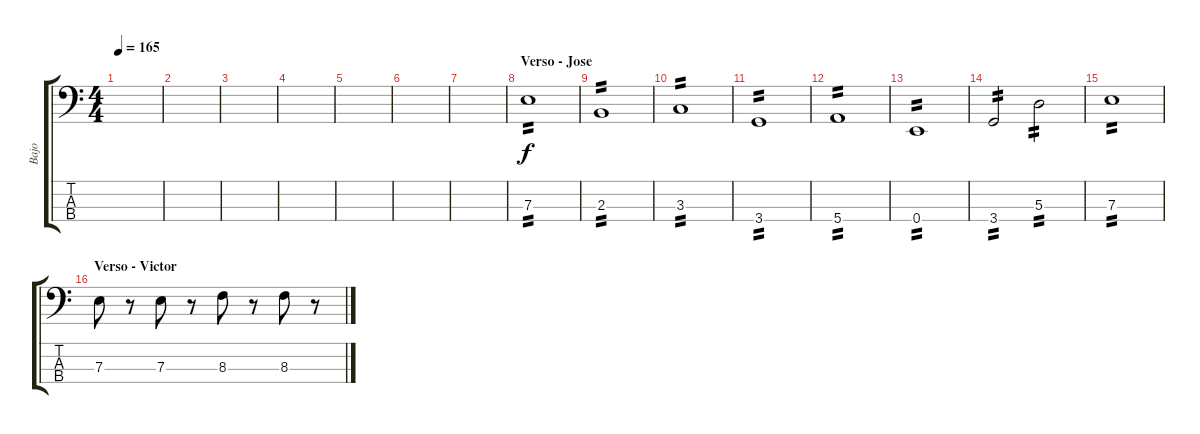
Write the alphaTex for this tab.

\track ("Bajo" "Bajo") {instrument electricbassfinger}
\staff {score tabs}
\tuning (G2 D2 A1 E1) {hide}
\ts (4 4)
\tempo 165
\clef f4
\ks c
|
|
|
|
|
|
|
\section ("" "Verso - Jose")
7.3.1{tp 2} |
2.3.1{tp 2} |
3.3.1{tp 2} |
3.4.1{tp 2} |
5.4.1{tp 2} |
0.4.1{tp 2} |
3.4.2{tp 2} 5.3.2{tp 2} |
7.3.1{tp 2} |
\section ("" "Verso - Victor")
7.3.8 r.8 7.3.8 r.8 8.3.8 r.8 8.3.8 r.8
